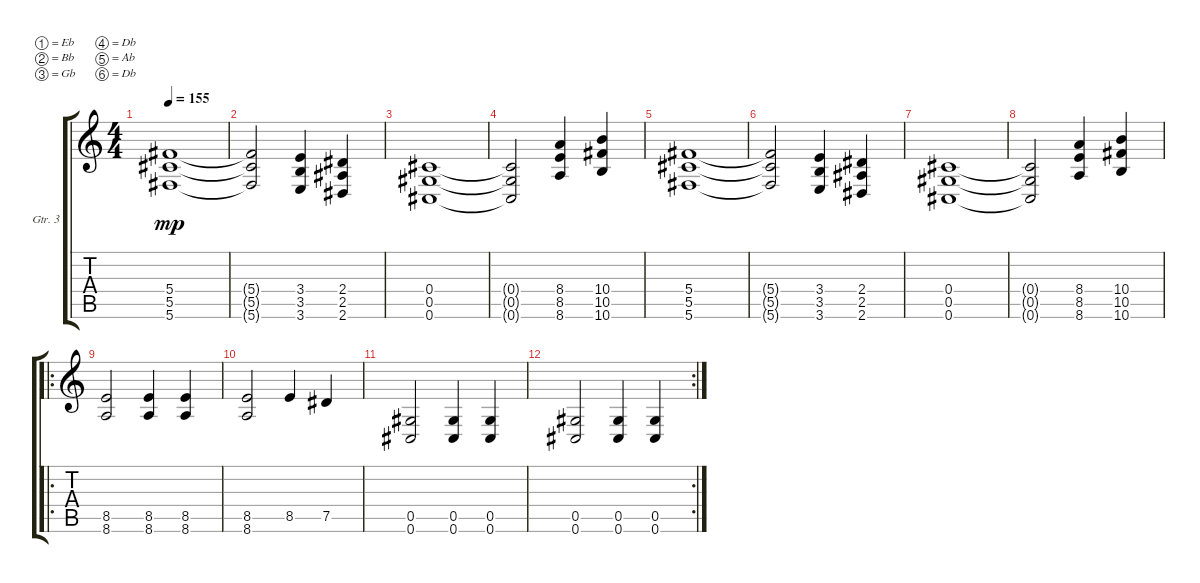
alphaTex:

\defaultSystemsLayout 4
\bracketExtendMode groupsimilarinstruments
\firstSystemTrackNameOrientation horizontal
\otherSystemsTrackNameOrientation horizontal
\track ("Electric Guitar" "Gtr. 3") {instrument distortionguitar}
\staff {score tabs}
\tuning (Eb4 Bb3 Gb3 Db3 Ab2 Db2)
\ts (4 4)
\tempo 155
\clef g2
\ks c
(5.4 5.5 5.6).1{dy mp} |
(5.5{t} 5.4{t} 5.6{t}).2 (3.6 3.5 3.4).4 (2.4 2.5 2.6).4 |
(0.6 0.5 0.4).1 |
(0.4{t} 0.5{t} 0.6{t}).2 (8.6 8.5 8.4).4 (10.4 10.5 10.6).4 |
(5.6 5.5 5.4).1 |
(5.4{t} 5.5{t} 5.6{t}).2 (3.6 3.5 3.4).4 (2.4 2.5 2.6).4 |
(0.4 0.5 0.6).1 |
(0.6{t} 0.5{t} 0.4{t}).2 (8.4 8.5 8.6).4 (10.6 10.5 10.4).4 |
\ro
(8.5 8.6).2 (8.5 8.6).4 (8.6 8.5).4 |
(8.5 8.6).2 8.5.4 7.5.4 |
(0.5 0.6).2 (0.6 0.5).4 (0.5 0.6).4 |
\rc 2
(0.6 0.5).2 (0.5 0.6).4 (0.5 0.6).4
